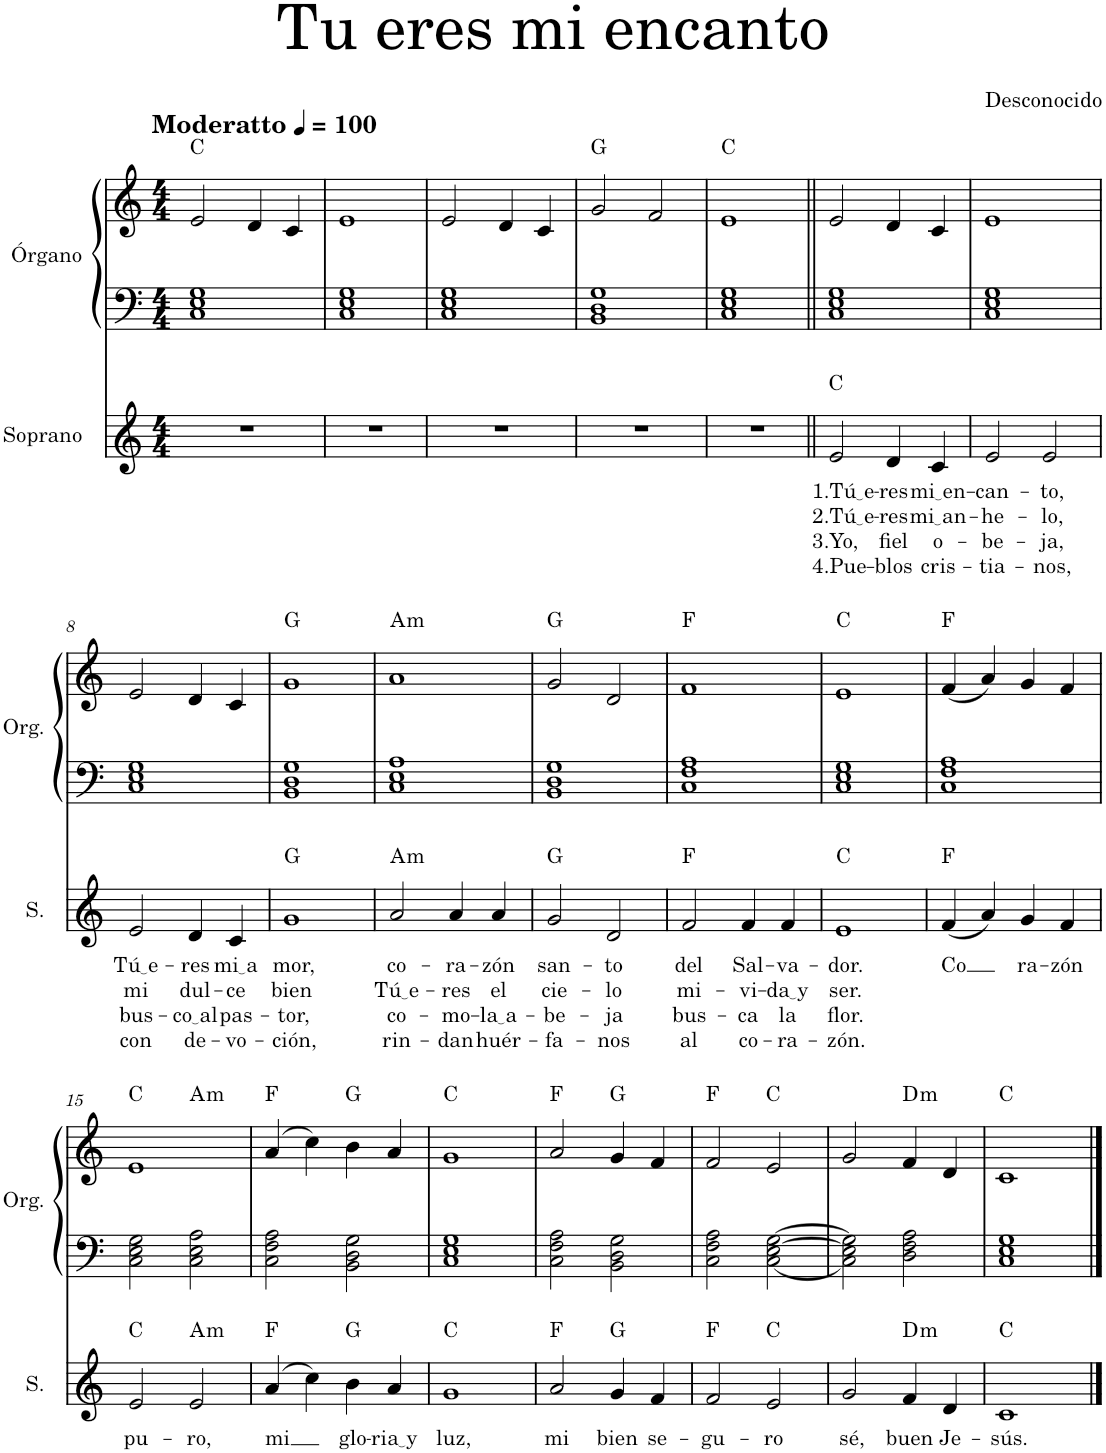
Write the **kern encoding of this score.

**kern	**text	**text	**text	**text	**harte	**kern	**kern	**harte
*part2	*part2	*part2	*part2	*part2	*part2	*part1	*part1	*part1
*staff3	*staff3	*staff3	*staff3	*staff3	*	*staff2	*staff1	*
*I"Soprano	*	*	*	*	*	*I"Órgano	*	*
*I'S.	*	*	*	*	*	*	*	*
*clefG2	*	*	*	*	*	*clefF4	*clefG2	*
*k[]	*	*	*	*	*	*k[]	*k[]	*
*M4/4	*	*	*	*	*	*M4/4	*M4/4	*
*MM100	*	*	*	*	*	*MM100	*MM100	*
=1	=1	=1	=1	=1	=1	=1	=1	=1
!	!	!	!	!	!	!	!LO:TX:a:B:t=Moderatto	!
1r	.	.	.	.	.	1C 1E 1G	2e/	C:maj
.	.	.	.	.	.	.	4d/	.
.	.	.	.	.	.	.	4c/	.
=2	=2	=2	=2	=2	=2	=2	=2	=2
1r	.	.	.	.	.	1C 1E 1G	1e	.
=3	=3	=3	=3	=3	=3	=3	=3	=3
1r	.	.	.	.	.	1C 1E 1G	2e/	.
.	.	.	.	.	.	.	4d/	.
.	.	.	.	.	.	.	4c/	.
=4	=4	=4	=4	=4	=4	=4	=4	=4
1r	.	.	.	.	.	1BB 1D 1G	2g/	G:maj
.	.	.	.	.	.	.	2f/	.
=5	=5	=5	=5	=5	=5	=5	=5	=5
1r	.	.	.	.	.	1C 1E 1G	1e	C:maj
=6||	=6||	=6||	=6||	=6||	=6||	=6||	=6||	=6||
!	!LO:LY:b	!LO:LY:b	!LO:LY:b	!LO:LY:b	!	!	!	!
2e/	1.Tú e	2.Tú e	3.Yo,	4.Pue-	C:maj	1C 1E 1G	2e/	.
!	!LO:LY:b	!LO:LY:b	!LO:LY:b	!LO:LY:b	!	!	!	!
4d/	-res	-res	fiel	-blos	.	.	4d/	.
!	!LO:LY:b	!LO:LY:b	!LO:LY:b	!LO:LY:b	!	!	!	!
4c/	mi en	mi an	o-	cris-	.	.	4c/	.
=7	=7	=7	=7	=7	=7	=7	=7	=7
!	!LO:LY:b	!LO:LY:b	!LO:LY:b	!LO:LY:b	!	!	!	!
2e/	-can-	-he-	-be-	-tia-	.	1C 1E 1G	1e	.
!	!LO:LY:b	!LO:LY:b	!LO:LY:b	!LO:LY:b	!	!	!	!
2e/	-to,	-lo,	-ja,	-nos,	.	.	.	.
!!LO:LB:g=z
=8	=8	=8	=8	=8	=8	=8	=8	=8
!	!LO:LY:b	!LO:LY:b	!LO:LY:b	!LO:LY:b	!	!	!	!
2e/	Tú e	mi	bus-	con	.	1C 1E 1G	2e/	.
!	!LO:LY:b	!LO:LY:b	!LO:LY:b	!LO:LY:b	!	!	!	!
4d/	-res	dul-	co al	de-	.	.	4d/	.
!	!LO:LY:b	!LO:LY:b	!LO:LY:b	!LO:LY:b	!	!	!	!
4c/	mi a	-ce	pas-	-vo-	.	.	4c/	.
=9	=9	=9	=9	=9	=9	=9	=9	=9
!	!LO:LY:b	!LO:LY:b	!LO:LY:b	!LO:LY:b	!	!	!	!
1g	-mor,	bien	-tor,	-ción,	G:maj	1BB 1D 1G	1g	G:maj
=10	=10	=10	=10	=10	=10	=10	=10	=10
!	!LO:LY:b	!LO:LY:b	!LO:LY:b	!LO:LY:b	!LO:H:kt=m	!	!	!LO:H:kt=m
2a/	co-	Tú e	co-	rin-	A:min	1C 1E 1A	1a	A:min
!	!LO:LY:b	!LO:LY:b	!LO:LY:b	!LO:LY:b	!	!	!	!
4a/	-ra-	-res	-mo-	-dan	.	.	.	.
!	!LO:LY:b	!LO:LY:b	!LO:LY:b	!LO:LY:b	!	!	!	!
4a/	-zón	el	la a	huér-	.	.	.	.
=11	=11	=11	=11	=11	=11	=11	=11	=11
!	!LO:LY:b	!LO:LY:b	!LO:LY:b	!LO:LY:b	!	!	!	!
2g/	san-	cie-	-be-	-fa-	G:maj	1BB 1D 1G	2g/	G:maj
!	!LO:LY:b	!LO:LY:b	!LO:LY:b	!LO:LY:b	!	!	!	!
2d/	-to	-lo	-ja	-nos	.	.	2d/	.
=12	=12	=12	=12	=12	=12	=12	=12	=12
!	!LO:LY:b	!LO:LY:b	!LO:LY:b	!LO:LY:b	!	!	!	!
2f/	del	mi-	bus-	al	F:maj	1C 1F 1A	1f	F:maj
!	!LO:LY:b	!LO:LY:b	!LO:LY:b	!LO:LY:b	!	!	!	!
4f/	Sal-	-vi-	-ca	co-	.	.	.	.
!	!LO:LY:b	!LO:LY:b	!LO:LY:b	!LO:LY:b	!	!	!	!
4f/	-va-	da y	la	-ra-	.	.	.	.
=13	=13	=13	=13	=13	=13	=13	=13	=13
!	!LO:LY:b	!LO:LY:b	!LO:LY:b	!LO:LY:b	!	!	!	!
1e	-dor.	ser.	flor.	-zón.	C:maj	1C 1E 1G	1e	C:maj
=14	=14	=14	=14	=14	=14	=14	=14	=14
!	!LO:LY:b	!	!	!	!	!	!	!
(4f/	Co	.	.	.	F:maj	1C 1F 1A	(4f/	F:maj
4a/)	.	.	.	.	.	.	4a/)	.
!	!LO:LY:b	!	!	!	!	!	!	!
4g/	ra-	.	.	.	.	.	4g/	.
!	!LO:LY:b	!	!	!	!	!	!	!
4f/	-zón	.	.	.	.	.	4f/	.
!!LO:LB:g=z
=15	=15	=15	=15	=15	=15	=15	=15	=15
!	!LO:LY:b	!	!	!	!	!	!	!
*	*	*	*	*	*	*	*^	*
2e/	pu-	.	.	.	C:maj	2C\ 2E\ 2G\	1e	2ryy	C:maj
!	!LO:LY:b	!	!	!	!LO:H:kt=m	!	!	!	!LO:H:kt=m
2e/	-ro,	.	.	.	A:min	2C\ 2E\ 2A\	.	2ryy	A:min
=16	=16	=16	=16	=16	=16	=16	=16	=16	=16
!	!LO:LY:b	!	!	!	!	!	!	!	!
*	*	*	*	*	*	*	*v	*v	*
(4a/	mi	.	.	.	F:maj	2C\ 2F\ 2A\	(4a/	F:maj
4cc\)	.	.	.	.	.	.	4cc\)	.
!	!LO:LY:b	!	!	!	!	!	!	!
4b\	glo-	.	.	.	G:maj	2BB\ 2D\ 2G\	4b\	G:maj
!	!LO:LY:b	!	!	!	!	!	!	!
4a/	ria y	.	.	.	.	.	4a/	.
=17	=17	=17	=17	=17	=17	=17	=17	=17
!	!LO:LY:b	!	!	!	!	!	!	!
1g	luz,	.	.	.	C:maj	1C 1E 1G	1g	C:maj
=18	=18	=18	=18	=18	=18	=18	=18	=18
!	!LO:LY:b	!	!	!	!	!	!	!
2a/	mi	.	.	.	F:maj	2C\ 2F\ 2A\	2a/	F:maj
!	!LO:LY:b	!	!	!	!	!	!	!
4g/	bien	.	.	.	G:maj	2BB\ 2D\ 2G\	4g/	G:maj
!	!LO:LY:b	!	!	!	!	!	!	!
4f/	se-	.	.	.	.	.	4f/	.
=19	=19	=19	=19	=19	=19	=19	=19	=19
!	!LO:LY:b	!	!	!	!	!	!	!
2f/	-gu-	.	.	.	F:maj	2C\ 2F\ 2A\	2f/	F:maj
!	!LO:LY:b	!	!	!	!	!	!	!
2e/	-ro	.	.	.	C:maj	[2C\ [2E\ [2G\	2e/	C:maj
=20	=20	=20	=20	=20	=20	=20	=20	=20
!	!LO:LY:b	!	!	!	!	!	!	!
2g/	sé,	.	.	.	.	2C\] 2E\] 2G\]	2g/	.
!	!LO:LY:b	!	!	!	!LO:H:kt=m	!	!	!LO:H:kt=m
4f/	buen	.	.	.	D:min	2D\ 2F\ 2A\	4f/	D:min
!	!LO:LY:b	!	!	!	!	!	!	!
4d/	Je-	.	.	.	.	.	4d/	.
=21	=21	=21	=21	=21	=21	=21	=21	=21
!	!LO:LY:b	!	!	!	!	!	!	!
1c	-sús.	.	.	.	C:maj	1C 1E 1G	1c	C:maj
==	==	==	==	==	==	==	==	==
*-	*-	*-	*-	*-	*-	*-	*-	*-
